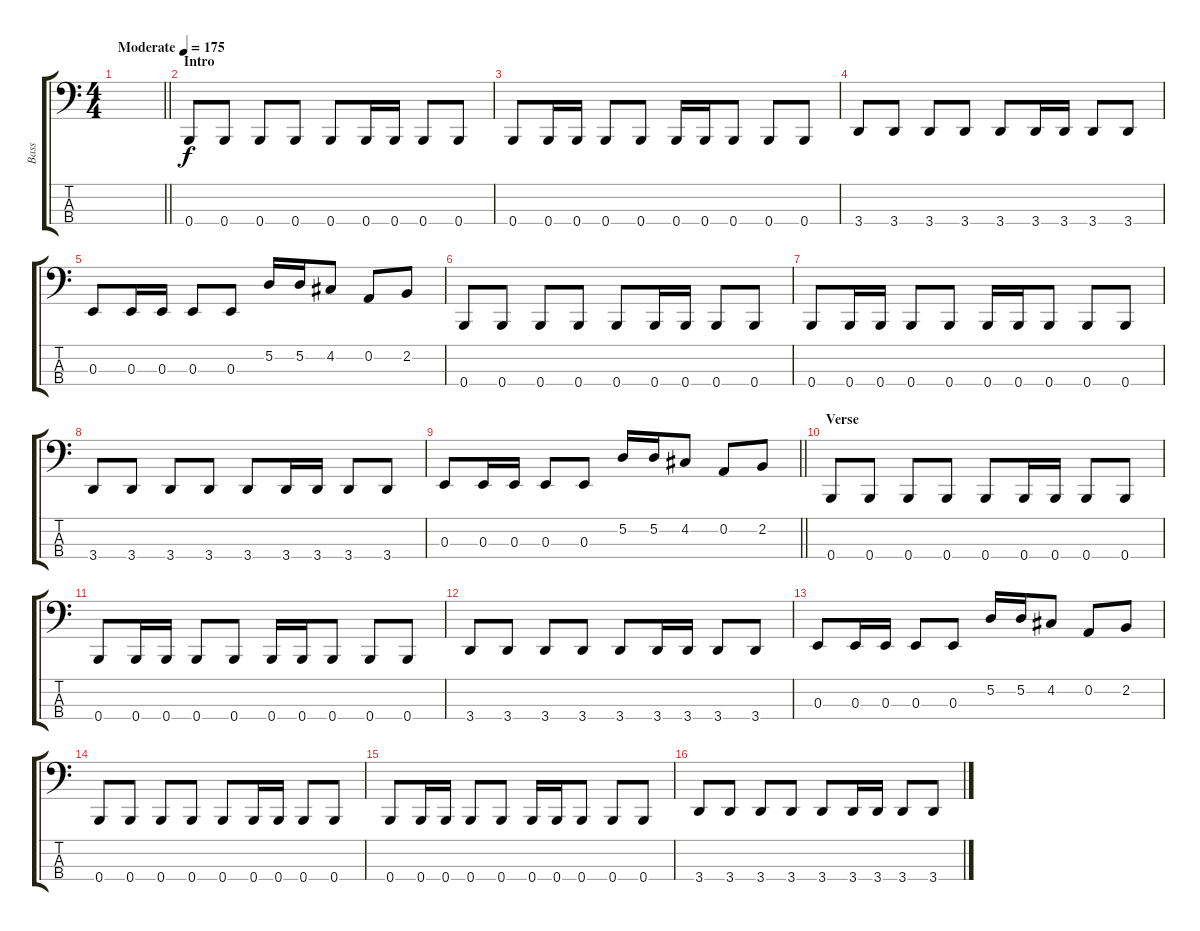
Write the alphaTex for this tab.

\track ("Bass" "Bass") {instrument electricbasspick}
\staff {score tabs}
\tuning (D2 A1 E1 B0) {hide}
\ts (4 4)
\tempo (175 "Moderate")
\clef f4
\barLineRight lightlight
\ks c
|
\section ("" "Intro")
0.4.8 0.4.8 0.4.8 0.4.8 0.4.8 0.4.16 0.4.16 0.4.8 0.4.8 |
0.4.8 0.4.16 0.4.16 0.4.8 0.4.8 0.4.16 0.4.16 0.4.8 0.4.8 0.4.8 |
3.4.8 3.4.8 3.4.8 3.4.8 3.4.8 3.4.16 3.4.16 3.4.8 3.4.8 |
0.3.8 0.3.16 0.3.16 0.3.8 0.3.8 5.2.16 5.2.16 4.2.8 0.2.8 2.2.8 |
0.4.8 0.4.8 0.4.8 0.4.8 0.4.8 0.4.16 0.4.16 0.4.8 0.4.8 |
0.4.8 0.4.16 0.4.16 0.4.8 0.4.8 0.4.16 0.4.16 0.4.8 0.4.8 0.4.8 |
3.4.8 3.4.8 3.4.8 3.4.8 3.4.8 3.4.16 3.4.16 3.4.8 3.4.8 |
\barLineRight lightlight
0.3.8 0.3.16 0.3.16 0.3.8 0.3.8 5.2.16 5.2.16 4.2.8 0.2.8 2.2.8 |
\section ("" "Verse")
0.4.8 0.4.8 0.4.8 0.4.8 0.4.8 0.4.16 0.4.16 0.4.8 0.4.8 |
0.4.8 0.4.16 0.4.16 0.4.8 0.4.8 0.4.16 0.4.16 0.4.8 0.4.8 0.4.8 |
3.4.8 3.4.8 3.4.8 3.4.8 3.4.8 3.4.16 3.4.16 3.4.8 3.4.8 |
0.3.8 0.3.16 0.3.16 0.3.8 0.3.8 5.2.16 5.2.16 4.2.8 0.2.8 2.2.8 |
0.4.8 0.4.8 0.4.8 0.4.8 0.4.8 0.4.16 0.4.16 0.4.8 0.4.8 |
0.4.8 0.4.16 0.4.16 0.4.8 0.4.8 0.4.16 0.4.16 0.4.8 0.4.8 0.4.8 |
3.4.8 3.4.8 3.4.8 3.4.8 3.4.8 3.4.16 3.4.16 3.4.8 3.4.8
